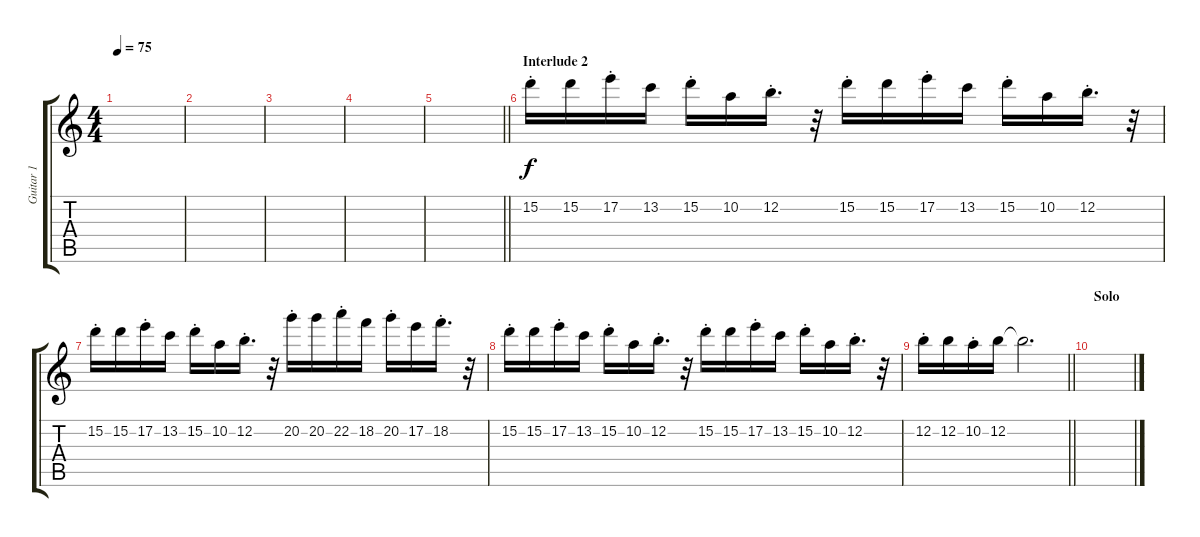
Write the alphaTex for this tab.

\track ("Guitar 1" "Guitar 1") {instrument distortionguitar}
\staff {score tabs}
\tuning (E4 B3 G3 D3 A2 E2) {hide}
\ts (4 4)
\tempo 75
\clef g2
\ks c
|
|
|
|
\barLineRight lightlight
|
\section ("" "Interlude 2")
15.2{st}.16 15.2.16 17.2{st}.16 13.2.16 15.2{st}.16 10.2.16 12.2{st}.16{d} r.32 15.2{st}.16 15.2.16 17.2{st}.16 13.2.16 15.2{st}.16 10.2.16 12.2{st}.16{d} r.32 |
15.2{st}.16 15.2.16 17.2{st}.16 13.2.16 15.2{st}.16 10.2.16 12.2{st}.16{d} r.32 20.2{st}.16 20.2.16 22.2{st}.16 18.2.16 20.2{st}.16 17.2.16 18.2{st}.16{d} r.32 |
15.2{st}.16 15.2.16 17.2{st}.16 13.2.16 15.2{st}.16 10.2.16 12.2{st}.16{d} r.32 15.2{st}.16 15.2.16 17.2{st}.16 13.2.16 15.2{st}.16 10.2.16 12.2{st}.16{d} r.32 |
\barLineRight lightlight
12.2{st}.16 12.2.16 10.2{st}.16 12.2.16 12.2{t}.2{d} |
\section ("" "Solo")
